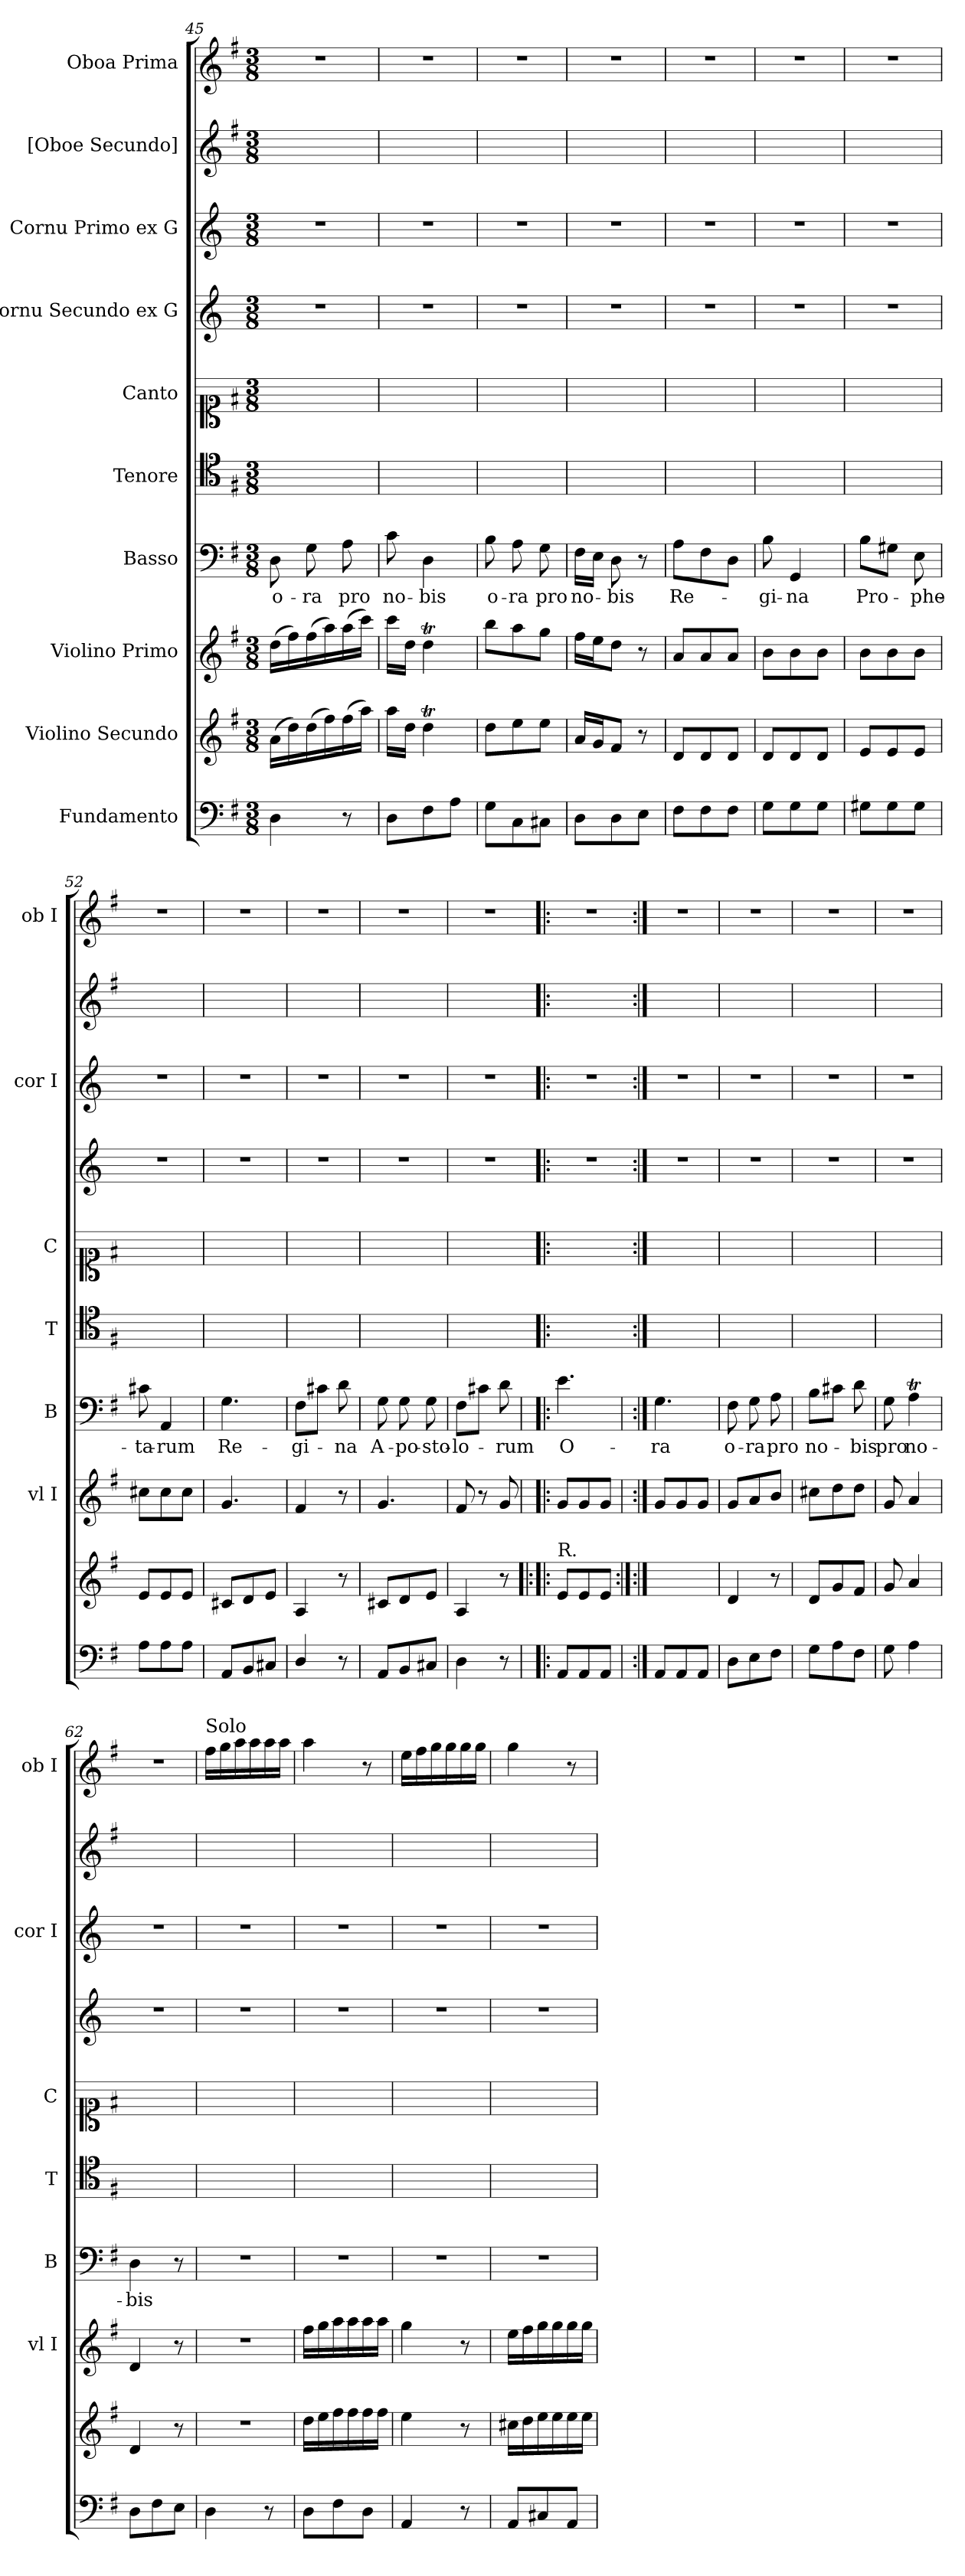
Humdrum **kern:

**kern	**dynam	**kern	**dynam	**kern	**dynam	**kern	**text	**kern	**kern	**kern	**kern	**kern	**kern
*part10	*part10	*part9	*part9	*part8	*part8	*part7	*part7	*part6	*part5	*part4	*part3	*part2	*part1
*staff10	*staff10	*staff9	*staff9	*staff8	*staff8	*staff7	*staff7	*staff6	*staff5	*staff4	*staff3	*staff2	*staff1
*I"Fundamento	*	*I"Violino Secundo	*	*I"Violino Primo	*	*I"Basso	*	*I"Tenore	*I"Canto	*I"Cornu Secundo ex G	*I"Cornu Primo ex G	*I"[Oboe Secundo]	*I"Oboa Prima
*	*	*	*	*I'vl I	*	*I'B	*	*I'T	*I'C	*	*I'cor I	*	*I'ob I
*clefF4	*	*clefG2	*	*clefG2	*	*clefF4	*	*clefC4	*clefC1	*clefG2	*clefG2	*clefG2	*clefG2
*	*	*	*	*	*	*	*	*	*	*ITrd3c5	*ITrd3c5	*	*
*k[f#]	*	*k[f#]	*	*k[f#]	*	*k[f#]	*	*k[f#]	*k[f#]	*k[f#]	*k[f#]	*k[f#]	*k[f#]
*G:	*	*G:	*	*G:	*	*G:	*	*G:	*G:	*G:	*G:	*G:	*G:
*M3/8	*	*M3/8	*	*M3/8	*	*M3/8	*	*M3/8	*M3/8	*M3/8	*M3/8	*M3/8	*M3/8
=45	=45	=45	=45	=45	=45	=45	=45	=45	=45	=45	=45	=45	=45
4D\	.	(16a\LL	.	(16dd\LL	.	8D\	o-	4.ryy	4.ryy	4.r	4.r	4.ryy	4.r
.	.	16dd\)	.	16ff#\)	.	.	.	.	.	.	.	.	.
.	.	(16dd\	.	(16ff#\	.	8G\	-ra	.	.	.	.	.	.
.	.	16ff#\)	.	16aa\)	.	.	.	.	.	.	.	.	.
8r	.	(16ff#\	.	(16aa\	.	8A\	pro	.	.	.	.	.	.
.	.	16aa\JJ)	.	16ccc\JJ)	.	.	.	.	.	.	.	.	.
=46	=46	=46	=46	=46	=46	=46	=46	=46	=46	=46	=46	=46	=46
8D\L	.	16aa\LL	.	16ccc\LL	.	8c\	no-	4.ryy	4.ryy	4.r	4.r	4.ryy	4.r
.	.	16dd\JJ	.	16dd\JJ	.	.	.	.	.	.	.	.	.
8F#\	.	4ddT\	.	4ddT\	.	4D\	-bis	.	.	.	.	.	.
8A\J	.	.	.	.	.	.	.	.	.	.	.	.	.
=47	=47	=47	=47	=47	=47	=47	=47	=47	=47	=47	=47	=47	=47
8G\L	.	8dd\L	.	8bb\L	.	8B\	o-	4.ryy	4.ryy	4.r	4.r	4.ryy	4.r
8C\	.	8ee\	.	8aa\	.	8A\	-ra	.	.	.	.	.	.
8C#X\J	.	8ee\J	.	8gg\J	.	8G\	pro	.	.	.	.	.	.
=48	=48	=48	=48	=48	=48	=48	=48	=48	=48	=48	=48	=48	=48
8D\L	.	16a/LL	.	16ff#\LL	.	16F#\LL	no-	4.ryy	4.ryy	4.r	4.r	4.ryy	4.r
.	.	16g/J	.	16ee\J	.	16E\JJ	.	.	.	.	.	.	.
8D\	.	8f#/J	.	8dd\J	.	8D\	-bis	.	.	.	.	.	.
8E\J	.	8r	.	8r	.	8r	.	.	.	.	.	.	.
=49	=49	=49	=49	=49	=49	=49	=49	=49	=49	=49	=49	=49	=49
8F#\L	.	8d/L	.	8a/L	.	8A\L	Re-	4.ryy	4.ryy	4.r	4.r	4.ryy	4.r
8F#\	.	8d/	.	8a/	.	8F#\	.	.	.	.	.	.	.
8F#\J	.	8d/J	.	8a/J	.	8D\J	.	.	.	.	.	.	.
=50	=50	=50	=50	=50	=50	=50	=50	=50	=50	=50	=50	=50	=50
8G\L	.	8d/L	.	8b\L	.	8B\	-gi-	4.ryy	4.ryy	4.r	4.r	4.ryy	4.r
8G\	.	8d/	.	8b\	.	4GG/	-na	.	.	.	.	.	.
8G\J	.	8d/J	.	8b\J	.	.	.	.	.	.	.	.	.
=51	=51	=51	=51	=51	=51	=51	=51	=51	=51	=51	=51	=51	=51
8G#X\L	.	8e/L	.	8b\L	.	8B\L	Pro-	4.ryy	4.ryy	4.r	4.r	4.ryy	4.r
8G#\	.	8e/	.	8b\	.	8G#X\J	.	.	.	.	.	.	.
8G#\J	.	8e/J	.	8b\J	.	8E\	-phe-	.	.	.	.	.	.
=52	=52	=52	=52	=52	=52	=52	=52	=52	=52	=52	=52	=52	=52
8A\L	.	8e/L	.	8cc#X\L	.	8c#X\	-ta-	4.ryy	4.ryy	4.r	4.r	4.ryy	4.r
8A\	.	8e/	.	8cc#\	.	4AA/	-rum	.	.	.	.	.	.
8A\J	.	8e/J	.	8cc#\J	.	.	.	.	.	.	.	.	.
=53	=53	=53	=53	=53	=53	=53	=53	=53	=53	=53	=53	=53	=53
8AA/L	.	8c#X/L	.	4.g/	.	4.G\	Re-	4.ryy	4.ryy	4.r	4.r	4.ryy	4.r
8BB/	.	8d/	.	.	.	.	.	.	.	.	.	.	.
8C#X/J	.	8e/J	.	.	.	.	.	.	.	.	.	.	.
=54	=54	=54	=54	=54	=54	=54	=54	=54	=54	=54	=54	=54	=54
4D/	.	4A/	.	4f#/	.	8F#\L	-gi-	4.ryy	4.ryy	4.r	4.r	4.ryy	4.r
.	.	.	.	.	.	8c#X\J	.	.	.	.	.	.	.
8r	.	8r	.	8r	.	8d\	-na	.	.	.	.	.	.
=55	=55	=55	=55	=55	=55	=55	=55	=55	=55	=55	=55	=55	=55
8AA/L	.	8c#X/L	.	4.g/	.	8G\	A-	4.ryy	4.ryy	4.r	4.r	4.ryy	4.r
8BB/	.	8d/	.	.	.	8G\	-po-	.	.	.	.	.	.
8C#X/J	.	8e/J	.	.	.	8G\	-sto-	.	.	.	.	.	.
=56	=56	=56	=56	=56	=56	=56	=56	=56	=56	=56	=56	=56	=56
4D\	.	4A/	.	8f#/	.	8F#\L	-lo-	4.ryy	4.ryy	4.r	4.r	4.ryy	4.r
.	.	.	.	8r	.	8c#X\J	.	.	.	.	.	.	.
8r	.	8r	.	8g/	.	8d\	-rum	.	.	.	.	.	.
=57	=57	=57!|:	=57	=57	=57	=57	=57	=57	=57	=57	=57	=57	=57
!	!	!LO:TX:a:t=R.	!	!	!	!	!	!	!	!	!	!	!
8AA/L	.	8e/L	.	8g/L	.	4.e\	O-	4.ryy	4.ryy	4.r	4.r	4.ryy	4.r
8AA/	.	8e/	.	8g/	.	.	.	.	.	.	.	.	.
8AA/J	.	8e/J	.	8g/J	.	.	.	.	.	.	.	.	.
=58	=58	=58:|!	=58	=58	=58	=58	=58	=58	=58	=58	=58	=58	=58
8AA/L	.	8e/Lyy	.	8g/L	.	4.G\	-ra	4.ryy	4.ryy	4.r	4.r	4.ryy	4.r
8AA/	.	8e/yy	.	8g/	.	.	.	.	.	.	.	.	.
8AA/J	.	8e/Jyy	.	8g/J	.	.	.	.	.	.	.	.	.
=59	=59	=59	=59	=59	=59	=59	=59	=59	=59	=59	=59	=59	=59
8D\L	.	4d/	.	8g/L	.	8F#\	o-	4.ryy	4.ryy	4.r	4.r	4.ryy	4.r
8E\	.	.	.	8a/	.	8G\	-ra	.	.	.	.	.	.
8F#\J	.	8r	.	8b/J	.	8A\	pro	.	.	.	.	.	.
=60	=60	=60	=60	=60	=60	=60	=60	=60	=60	=60	=60	=60	=60
8G\L	.	8d/L	.	8cc#X\L	.	8B\L	no-	4.ryy	4.ryy	4.r	4.r	4.ryy	4.r
8A\	.	8g/	.	8dd\	.	8c#X\J	.	.	.	.	.	.	.
8F#\J	.	8f#/J	.	8dd\J	.	8d\	-bis	.	.	.	.	.	.
=61	=61	=61	=61	=61	=61	=61	=61	=61	=61	=61	=61	=61	=61
8G\	.	8g/	.	8g/	.	8G\	pro	4.ryy	4.ryy	4.r	4.r	4.ryy	4.r
4A\	.	4a/	.	4a/	.	4AT\	no-	.	.	.	.	.	.
=62	=62	=62	=62	=62	=62	=62	=62	=62	=62	=62	=62	=62	=62
8D\L	.	4d/	.	4d/	.	4D\	-bis	4.ryy	4.ryy	4.r	4.r	4.ryy	4.r
!	!LO:DY:a	!	!	!	!	!	!	!	!	!	!	!	!
8F#\	for	.	.	.	.	.	.	.	.	.	.	.	.
8E\J	.	8r	.	8r	.	8r	.	.	.	.	.	.	.
=63	=63	=63	=63	=63	=63	=63	=63	=63	=63	=63	=63	=63	=63
!	!	!	!	!	!	!	!	!	!	!	!	!	!LO:TX:a:t=Solo
4D\	.	4.r	.	4.r	.	4.r	.	4.ryy	4.ryy	4.r	4.r	4.ryy	16ff#\LL
.	.	.	.	.	.	.	.	.	.	.	.	.	16gg\
.	.	.	.	.	.	.	.	.	.	.	.	.	16aa\
.	.	.	.	.	.	.	.	.	.	.	.	.	16aa\
8r	.	.	.	.	.	.	.	.	.	.	.	.	16aa\
.	.	.	.	.	.	.	.	.	.	.	.	.	16aa\JJ
=64	=64	=64	=64	=64	=64	=64	=64	=64	=64	=64	=64	=64	=64
!	!	!	!LO:DY:a	!	!LO:DY:a	!	!	!	!	!	!	!	!
8D\L	.	16dd\LL	for.	16ff#\LL	for.	4.r	.	4.ryy	4.ryy	4.r	4.r	4.ryy	4aa\
.	.	16ee\	.	16gg\	.	.	.	.	.	.	.	.	.
8F#/	.	16ff#\	.	16aa\	.	.	.	.	.	.	.	.	.
.	.	16ff#\	.	16aa\	.	.	.	.	.	.	.	.	.
8D\J	.	16ff#\	.	16aa\	.	.	.	.	.	.	.	.	8r
.	.	16ff#\JJ	.	16aa\JJ	.	.	.	.	.	.	.	.	.
=65	=65	=65	=65	=65	=65	=65	=65	=65	=65	=65	=65	=65	=65
4AA/	.	4ee\	.	4gg\	.	4.r	.	4.ryy	4.ryy	4.r	4.r	4.ryy	16ee\LL
.	.	.	.	.	.	.	.	.	.	.	.	.	16ff#\
.	.	.	.	.	.	.	.	.	.	.	.	.	16gg\
.	.	.	.	.	.	.	.	.	.	.	.	.	16gg\
8r	.	8r	.	8r	.	.	.	.	.	.	.	.	16gg\
.	.	.	.	.	.	.	.	.	.	.	.	.	16gg\JJ
=66	=66	=66	=66	=66	=66	=66	=66	=66	=66	=66	=66	=66	=66
8AA/L	.	16cc#X\LL	.	16ee\LL	.	4.r	.	4.ryy	4.ryy	4.r	4.r	4.ryy	4gg\
.	.	16dd\	.	16ff#\	.	.	.	.	.	.	.	.	.
8C#X/	.	16ee\	.	16gg\	.	.	.	.	.	.	.	.	.
.	.	16ee\	.	16gg\	.	.	.	.	.	.	.	.	.
8AA/J	.	16ee\	.	16gg\	.	.	.	.	.	.	.	.	8r
.	.	16ee\JJ	.	16gg\JJ	.	.	.	.	.	.	.	.	.
=	=	=	=	=	=	=	=	=	=	=	=	=	=
*-	*-	*-	*-	*-	*-	*-	*-	*-	*-	*-	*-	*-	*-
